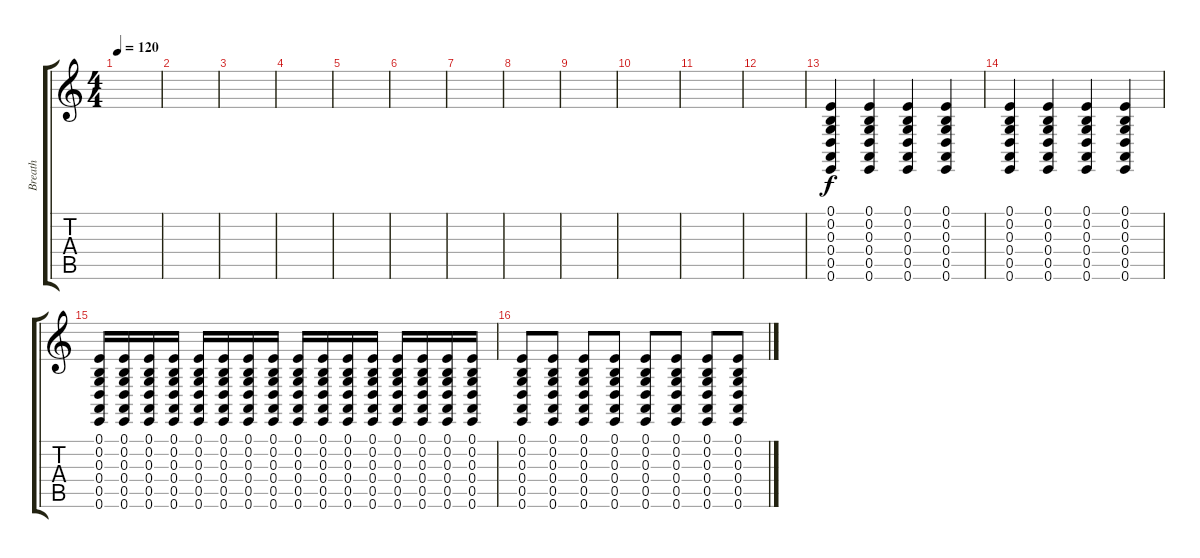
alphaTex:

\track ("Breath" "Breath") {instrument breathnoise}
\staff {score tabs}
\tuning (E4 B3 G3 D3 A2 E2) {hide}
\ts (4 4)
\tempo 120
\clef g2
\ks c
|
|
|
|
|
|
|
|
|
|
|
|
(0.1 0.2 0.3 0.4 0.5 0.6).4 (0.1 0.2 0.3 0.4 0.5 0.6).4 (0.1 0.2 0.3 0.4 0.5 0.6).4 (0.1 0.2 0.3 0.4 0.5 0.6).4 |
(0.1 0.2 0.3 0.4 0.5 0.6).4 (0.1 0.2 0.3 0.4 0.5 0.6).4 (0.1 0.2 0.3 0.4 0.5 0.6).4 (0.1 0.2 0.3 0.4 0.5 0.6).4 |
(0.1 0.2 0.3 0.4 0.5 0.6).16 (0.1 0.2 0.3 0.4 0.5 0.6).16 (0.1 0.2 0.3 0.4 0.5 0.6).16 (0.1 0.2 0.3 0.4 0.5 0.6).16 (0.1 0.2 0.3 0.4 0.5 0.6).16 (0.1 0.2 0.3 0.4 0.5 0.6).16 (0.1 0.2 0.3 0.4 0.5 0.6).16 (0.1 0.2 0.3 0.4 0.5 0.6).16 (0.1 0.2 0.3 0.4 0.5 0.6).16 (0.1 0.2 0.3 0.4 0.5 0.6).16 (0.1 0.2 0.3 0.4 0.5 0.6).16 (0.1 0.2 0.3 0.4 0.5 0.6).16 (0.1 0.2 0.3 0.4 0.5 0.6).16 (0.1 0.2 0.3 0.4 0.5 0.6).16 (0.1 0.2 0.3 0.4 0.5 0.6).16 (0.1 0.2 0.3 0.4 0.5 0.6).16 |
(0.1 0.2 0.3 0.4 0.5 0.6).8 (0.1 0.2 0.3 0.4 0.5 0.6).8 (0.1 0.2 0.3 0.4 0.5 0.6).8 (0.1 0.2 0.3 0.4 0.5 0.6).8 (0.1 0.2 0.3 0.4 0.5 0.6).8 (0.1 0.2 0.3 0.4 0.5 0.6).8 (0.1 0.2 0.3 0.4 0.5 0.6).8 (0.1 0.2 0.3 0.4 0.5 0.6).8
